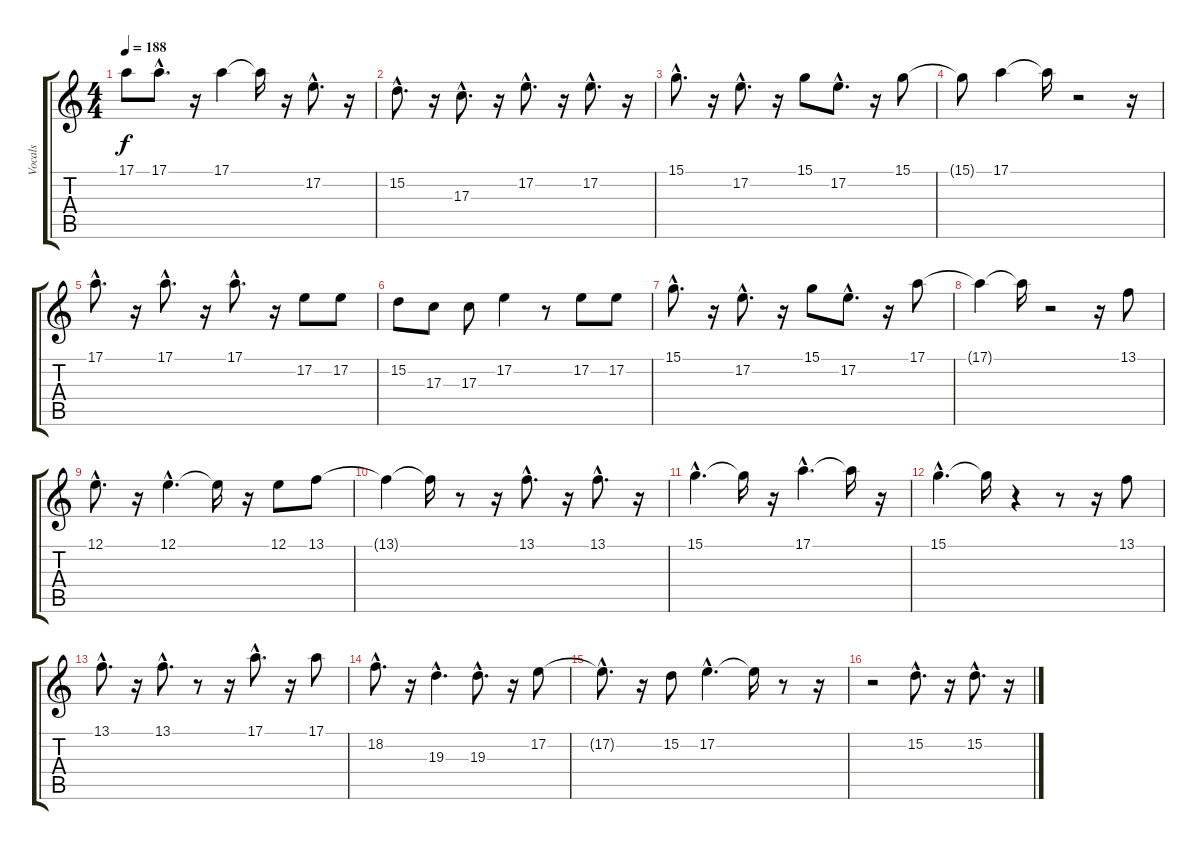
\track ("Vocals" "Vocals") {instrument choiraahs}
\staff {score tabs}
\tuning (E4 B3 G3 D3 A2 E2) {hide}
\ts (4 4)
\tempo 188
\clef g2
\ks c
17.1.8{dy f} 17.1{hac}.8{d} r.16 17.1.4 17.1{t}.16 r.16 17.2{hac}.8{d} r.16 |
15.2{hac}.8{d} r.16 17.3{hac}.8{d} r.16 17.2{hac}.8{d} r.16 17.2{hac}.8{d} r.16 |
15.1{hac}.8{d} r.16 17.2{hac}.8{d} r.16 15.1.8 17.2{hac}.8{d} r.16 15.1.8 |
15.1{t}.8 17.1.4 17.1{t}.16 r.2 r.16 |
17.1{hac}.8{d} r.16 17.1{hac}.8{d} r.16 17.1{hac}.8{d} r.16 17.2.8 17.2.8 |
15.2.8 17.3.8 17.3.8 17.2.4 r.8 17.2.8 17.2.8 |
15.1{hac}.8{d} r.16 17.2{hac}.8{d} r.16 15.1.8 17.2{hac}.8{d} r.16 17.1.8 |
17.1{t}.4 17.1{t}.16 r.2 r.16 13.1.8 |
12.1{hac}.8{d} r.16 12.1{hac}.4{d} 12.1{t}.16 r.16 12.1.8 13.1.8 |
13.1{t}.4 13.1{t}.16 r.8 r.16 13.1{hac}.8{d} r.16 13.1{hac}.8{d} r.16 |
15.1{hac}.4{d} 15.1{t}.16 r.16 17.1{hac}.4{d} 17.1{t}.16 r.16 |
15.1{hac}.4{d} 15.1{t}.16 r.4 r.8 r.16 13.1.8 |
13.1{hac}.8{d} r.16 13.1{hac}.8{d} r.8 r.16 17.1{hac}.8{d} r.16 17.1.8 |
18.2{hac}.8{d} r.16 19.3{hac}.4{d} 19.3{hac}.8{d} r.16 17.2.8 |
17.2{hac t}.8{d} r.16 15.2.8 17.2{hac}.4{d} 17.2{t}.16 r.8 r.16 |
r.2 15.2{hac}.8{d} r.16 15.2{hac}.8{d} r.16
